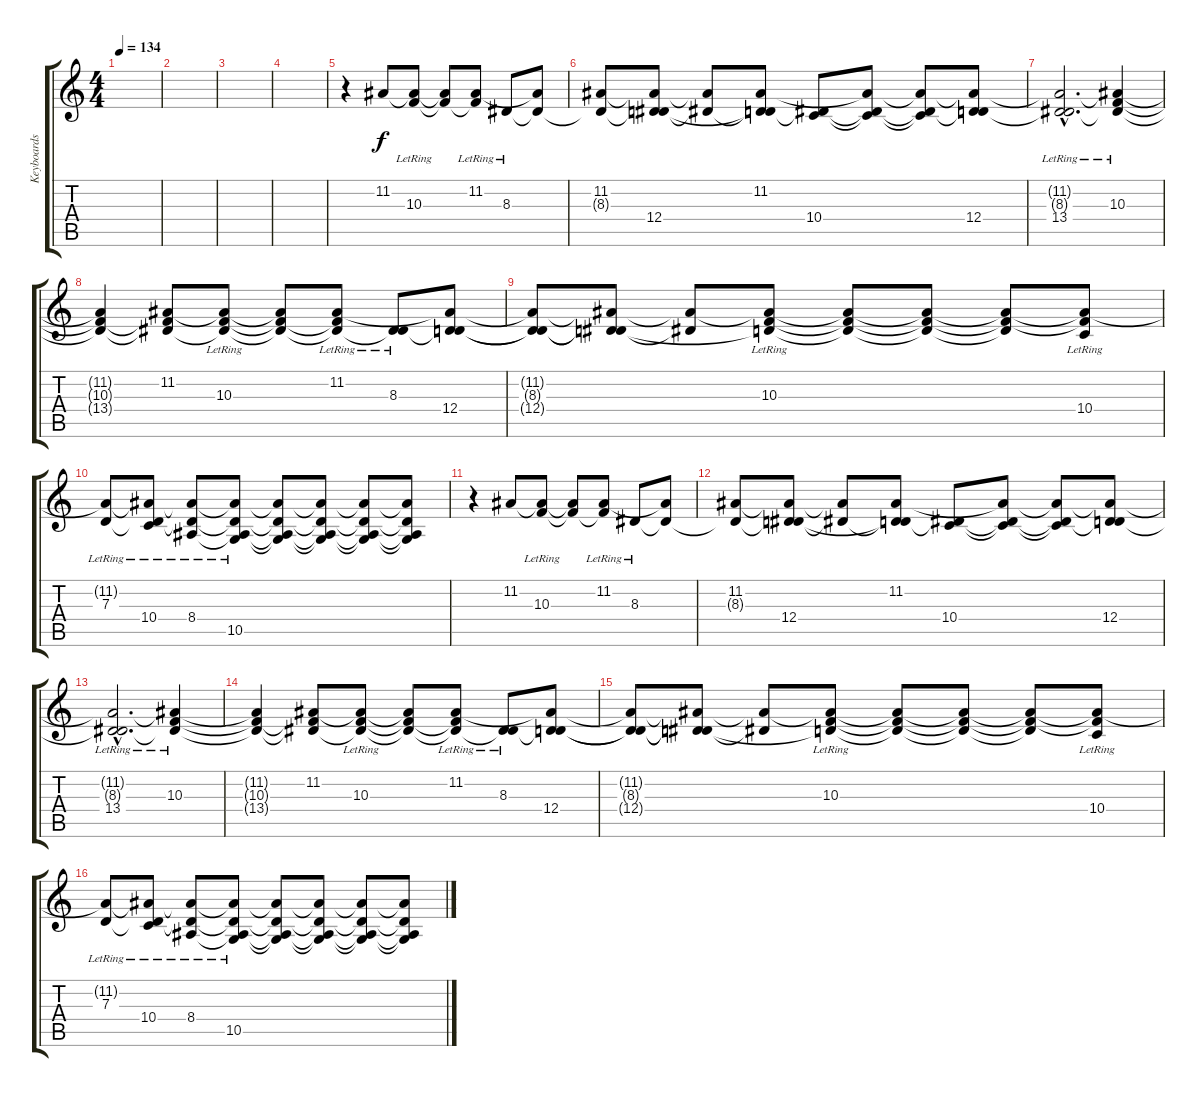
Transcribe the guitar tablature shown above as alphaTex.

\track ("Keyboards" "Keyboards") {instrument electricpiano1}
\staff {score tabs}
\tuning (E4 B3 G3 D3 A2 E2) {hide}
\ts (4 4)
\tempo 134
\clef g2
\ks c
|
|
|
|
r.4 11.2.8 (11.2{t} 10.3{lr}).8 (11.2{t} 10.3{t}).8 (11.2{lr} 10.3{t}).8 8.3{lr}.8 (11.2{t} 8.3{t}).8 |
(11.2 8.3{t}).8 (11.2{t} 8.3{t} 12.4).8 (11.2{t} 8.3{t}).8 (11.2 8.3{t} 12.4{t}).8 (8.3{t} 10.4).8 (11.2{t} 8.3{t} 10.4{t}).8 (11.2{t} 8.3{t} 10.4{t}).8 (11.2{t} 8.3{t} 12.4).8 |
(11.2{hac t} 8.3{hac t} 13.4{hac lr}).2{d} (11.2{t} 10.3{lr} 13.4{t}).4 |
(11.2{t} 10.3{t} 13.4{t}).4 (11.2 10.3{t} 13.4{t}).8 (11.2{t} 10.3{lr} 13.4{t}).8 (11.2{t} 10.3{t} 13.4{t}).8 (11.2{lr} 10.3{t} 13.4{t}).8 (8.3{lr} 13.4{t}).8 (11.2{t} 8.3{t} 12.4).8 |
(11.2{t} 8.3{t} 12.4{t}).8 (11.2{t} 8.3{t} 12.4{t}).8 (11.2{t} 8.3{t}).8 (11.2{t} 10.3{lr} 12.4{t}).8 (11.2{t} 10.3{t} 12.4{t}).8 (11.2{t} 10.3{t} 12.4{t}).8 (11.2{t} 10.3{t} 12.4{t}).8 (11.2{t} 10.3{t} 10.4{lr}).8 |
(11.2{t} 7.3{lr}).8 (11.2{t} 7.3{t} 10.4{lr}).8 (11.2{t} 7.3{t} 8.4{lr}).8 (11.2{t} 7.3{t} 8.4{t} 10.5{lr}).8 (11.2{t} 7.3{t} 8.4{t} 10.5{t}).8 (11.2{t} 7.3{t} 8.4{t} 10.5{t}).8 (11.2{t} 7.3{t} 8.4{t} 10.5{t}).8 (11.2{t} 7.3{t} 8.4{t} 10.5{t}).8 |
r.4 11.2.8 (11.2{t} 10.3{lr}).8 (11.2{t} 10.3{t}).8 (11.2{lr} 10.3{t}).8 8.3{lr}.8 (11.2{t} 8.3{t}).8 |
(11.2 8.3{t}).8 (11.2{t} 8.3{t} 12.4).8 (11.2{t} 8.3{t}).8 (11.2 8.3{t} 12.4{t}).8 (8.3{t} 10.4).8 (11.2{t} 8.3{t} 10.4{t}).8 (11.2{t} 8.3{t} 10.4{t}).8 (11.2{t} 8.3{t} 12.4).8 |
(11.2{hac t} 8.3{hac t} 13.4{hac lr}).2{d} (11.2{t} 10.3{lr} 13.4{t}).4 |
(11.2{t} 10.3{t} 13.4{t}).4 (11.2 10.3{t} 13.4{t}).8 (11.2{t} 10.3{lr} 13.4{t}).8 (11.2{t} 10.3{t} 13.4{t}).8 (11.2{lr} 10.3{t} 13.4{t}).8 (8.3{lr} 13.4{t}).8 (11.2{t} 8.3{t} 12.4).8 |
(11.2{t} 8.3{t} 12.4{t}).8 (11.2{t} 8.3{t} 12.4{t}).8 (11.2{t} 8.3{t}).8 (11.2{t} 10.3{lr} 12.4{t}).8 (11.2{t} 10.3{t} 12.4{t}).8 (11.2{t} 10.3{t} 12.4{t}).8 (11.2{t} 10.3{t} 12.4{t}).8 (11.2{t} 10.3{t} 10.4{lr}).8 |
(11.2{t} 7.3{lr}).8 (11.2{t} 7.3{t} 10.4{lr}).8 (11.2{t} 7.3{t} 8.4{lr}).8 (11.2{t} 7.3{t} 8.4{t} 10.5{lr}).8 (11.2{t} 7.3{t} 8.4{t} 10.5{t}).8 (11.2{t} 7.3{t} 8.4{t} 10.5{t}).8 (11.2{t} 7.3{t} 8.4{t} 10.5{t}).8 (11.2{t} 7.3{t} 8.4{t} 10.5{t}).8
